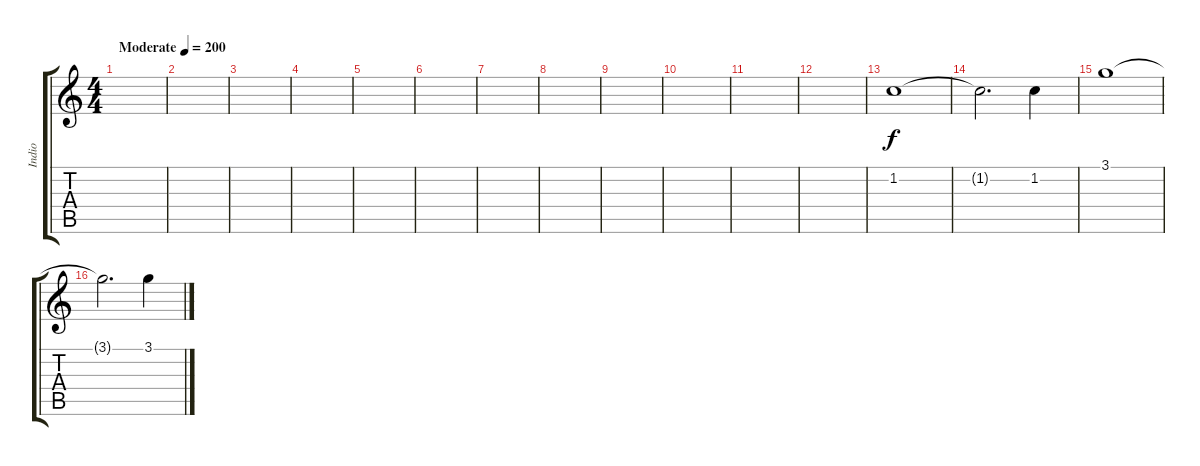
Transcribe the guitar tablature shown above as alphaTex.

\track ("Indio" "Indio") {instrument overdrivenguitar}
\staff {score tabs}
\tuning (E4 B3 G3 D3 A2 E2) {hide}
\ts (4 4)
\tempo (200 "Moderate")
\clef g2
\ks c
|
|
|
|
|
|
|
|
|
|
|
|
1.2.1 |
1.2{t}.2{d} 1.2.4 |
3.1.1 |
3.1{t}.2{d} 3.1.4
